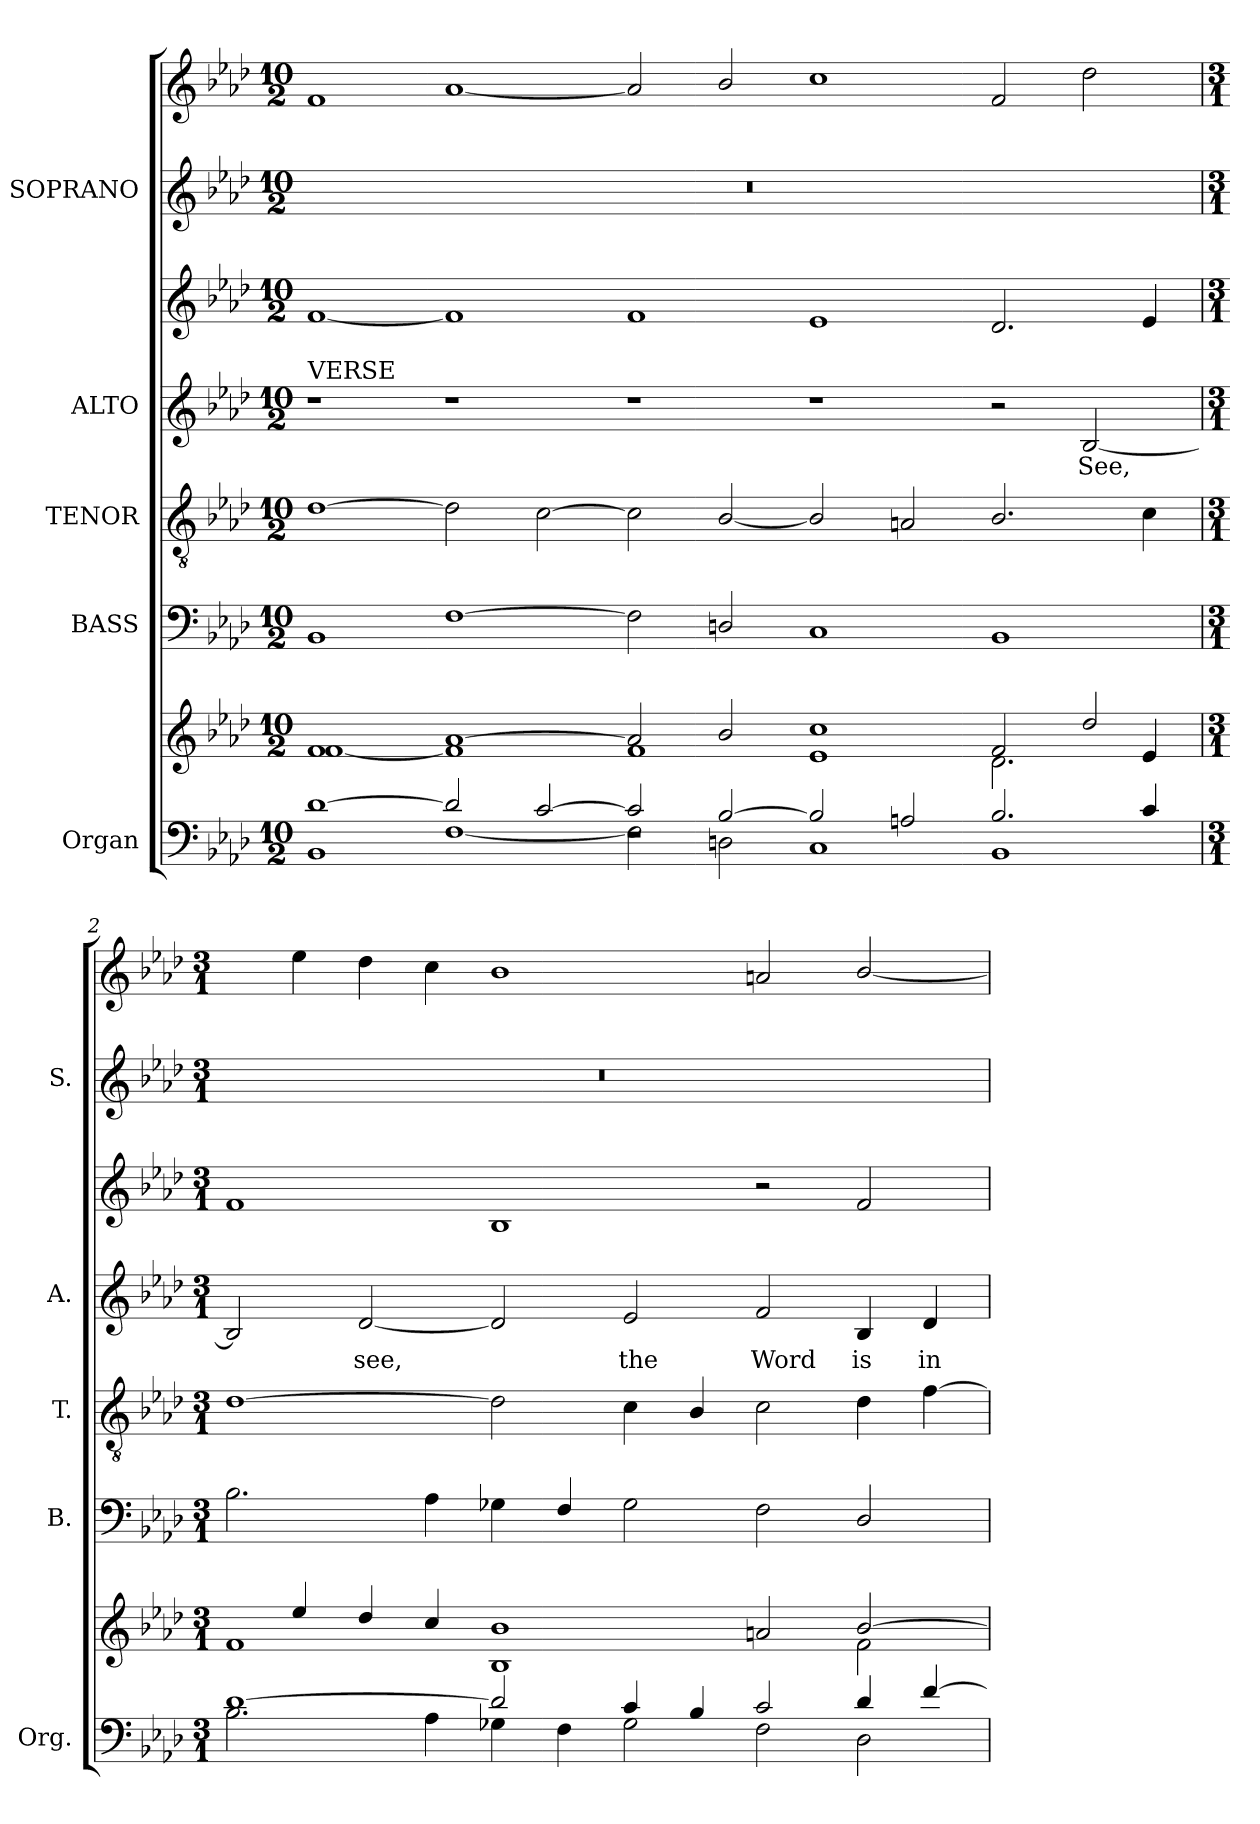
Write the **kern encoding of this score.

**kern	**kern	**kern	**kern	**kern	**text	**kern	**kern	**kern
*part5	*part5	*part4	*part3	*part2	*part2	*part2	*part1	*part1
*staff8	*staff7	*staff6	*staff5	*staff4	*staff4	*staff3	*staff2	*staff1
*I"Organ	*	*I"BASS	*I"TENOR	*I"ALTO	*	*	*I"SOPRANO	*
*I'Org.	*	*I'B.	*I'T.	*I'A.	*	*	*I'S.	*
!!LO:PB:g=z
*clefF4	*clefG2	*clefF4	*clefGv2	*clefG2	*	*clefG2	*clefG2	*clefG2
*	*	*	*ITrd7c12	*	*	*	*	*
*k[b-e-a-d-]	*k[b-e-a-d-]	*k[b-e-a-d-]	*k[b-e-a-d-]	*k[b-e-a-d-]	*	*k[b-e-a-d-]	*k[b-e-a-d-]	*k[b-e-a-d-]
*A-:	*A-:	*A-:	*A-:	*A-:	*	*A-:	*A-:	*A-:
*M10/2	*M10/2	*M10/2	*M10/2	*M10/2	*	*M10/2	*M10/2	*M10/2
=1	=1	=1	=1	=1	=1	=1	=1	=1
*^	*^	*	*	*	*	*	*	*
*	*^	*	*^	*	*	*	*	*	*	*
!	!	!	!	!	!	!	!	!LO:TX:a:t=VERSE	!	!	!	!
!	!	!	!	!	!	!	!	!	!	!	!LO:N:vis=1	!
1ryy	1BB-i	[1d-i	1fi	[1fi	1ryy	1BB-i	[1D-i	1r	.	[1fi	1%5r	1fi
1ryy	[1Fi	2d-i/]	[1a-i	1fi]	2ryy	[1Fi	2D-i\]	1r	.	1fi]	.	[1a-i
.	.	[2ci/	.	.	2ryy	.	[2Ci\	.	.	.	.	.
1r	2Fi\]	2ci/]	2a-i/]	1fi	2ryy	2Fi\]	2Ci\]	1r	.	1fi	.	2a-i/]
.	2Dni\	[2B-i/	2b-i/	.	2ryy	2Dni/	[2BB-i/	.	.	.	.	2b-i/
1ryy	1Ci	2B-i/]	1cci	1e-i	2ryy	1Ci	2BB-i/]	1r	.	1e-i	.	1cci
.	.	2Ani/	.	.	2ryy	.	2AAni/	.	.	.	.	.
2ryy	1BB-i	2.B-i/	2fi/	2.d-i\	2.ryy	1BB-i	2.BB-i/	2r	.	2.d-i/	.	2fi/
!	!	!	!	!	!	!	!	!	!LO:LY:b:color=#000000	!	!	!
2ryy	.	.	2dd-i/	.	.	.	.	[2B-i/	See,	.	.	2dd-i\
.	.	4ci/	.	4e-i/	4ryy	.	4Ci\	.	.	4e-i/	.	.
*v	*v	*v	*	*	*	*	*	*	*	*	*	*
=2	=2	=2	=2	=2	=2	=2	=2	=2	=2	=2
*M3/1	*M3/1	*	*	*M3/1	*M3/1	*M3/1	*	*M3/1	*M3/1	*M3/1
*^	*	*	*	*^	*	*	*	*	*	*
*	*^	*	*	*	*	*	*	*	*	*	*	*
!	!	!	!	!	!	!	!	!	!	!	!	!LO:N:vis=1	!
*	*v	*v	*	*	*	*	*	*	*	*	*	*	*
[1d-i	2.B-i\	4dd-i\yy	1fi	2ryy	2.B-i\	2ryy	[1D-i	2B-i/]	.	1fi	0.r	4dd-i/yy
.	.	4ee-i/	.	.	.	.	.	.	.	.	.	4ee-i\
!	!	!	!	!	!	!	!	!	!LO:LY:b:color=#000000	!	!	!
.	.	4dd-i/	.	2ryy	.	2ryy	.	[2d-i/	see,	.	.	4dd-i\
.	4A-i\	4cci/	.	.	4A-i\	.	.	.	.	.	.	4cci\
2d-i/]	4G-Xi\	1b-i	1B-i	2ryy	4G-Xi\	1ryy	2D-i\]	2d-i/]	.	1B-i	.	1b-i
.	4Fi\	.	.	.	4Fi/	.	.	.	.	.	.	.
!	!	!	!	!	!	!	!	!	!LO:LY:b:color=#000000	!	!	!
4ci/	2G-i\	.	.	2ryy	2G-i\	.	4Ci\	2e-i/	the	.	.	.
4B-i/	.	.	.	.	.	.	4BB-i/	.	.	.	.	.
!	!	!	!	!	!	!	!	!	!LO:LY:b:color=#000000	!	!	!
2ci/	2Fi\	2ani/	2ryy	2ryy	2Fi\	1ryy	2Ci\	2fi/	Word	2r	.	2ani/
!	!	!	!	!	!	!	!	!	!LO:LY:b:color=#000000	!	!	!
4d-i/	2D-i\	[2b-i/	2fi\	4ryy	2D-i/	.	4D-i\	4B-i/	is	2fi/	.	[2b-i/
!	!	!	!	!	!	!	!	!	!LO:LY:b:color=#000000	!	!	!
[4fi/	.	.	.	4ryy	.	.	[4Fi\	4d-i/	in-	.	.	.
*v	*v	*	*	*	*v	*v	*	*	*	*	*	*
*	*v	*v	*v	*	*	*	*	*	*	*
=	=	=	=	=	=	=	=	=
*-	*-	*-	*-	*-	*-	*-	*-	*-
